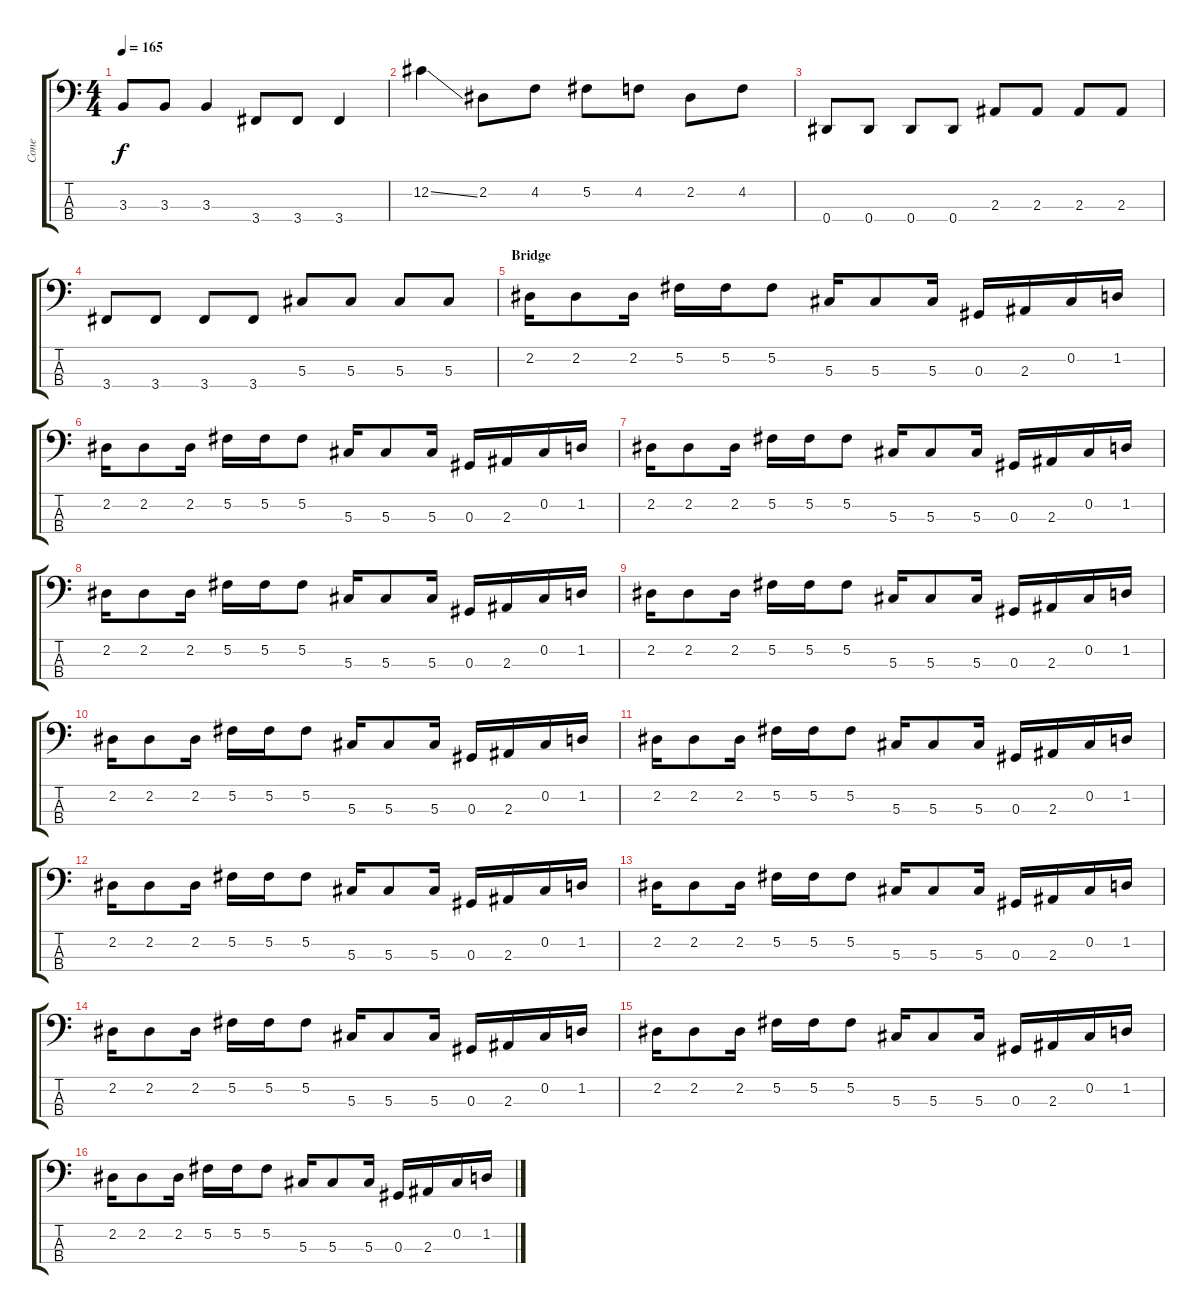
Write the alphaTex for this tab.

\track ("Cone" "Cone") {instrument electricbasspick}
\staff {score tabs}
\tuning (Gb2 Db2 Ab1 Eb1) {hide}
\ts (4 4)
\tempo 165
\clef f4
\ks c
3.3.8{dy f} 3.3.8 3.3.4 3.4.8 3.4.8 3.4.4 |
12.2{ss}.4 2.2.8 4.2.8 5.2.8 4.2.8 2.2.8 4.2.8 |
0.4.8 0.4.8 0.4.8 0.4.8 2.3.8 2.3.8 2.3.8 2.3.8 |
3.4.8 3.4.8 3.4.8 3.4.8 5.3.8 5.3.8 5.3.8 5.3.8 |
\section ("" "Bridge")
2.2.16 2.2.8 2.2.16 5.2.16 5.2.16 5.2.8 5.3.16 5.3.8 5.3.16 0.3.16 2.3.16 0.2.16 1.2.16 |
2.2.16 2.2.8 2.2.16 5.2.16 5.2.16 5.2.8 5.3.16 5.3.8 5.3.16 0.3.16 2.3.16 0.2.16 1.2.16 |
2.2.16 2.2.8 2.2.16 5.2.16 5.2.16 5.2.8 5.3.16 5.3.8 5.3.16 0.3.16 2.3.16 0.2.16 1.2.16 |
2.2.16 2.2.8 2.2.16 5.2.16 5.2.16 5.2.8 5.3.16 5.3.8 5.3.16 0.3.16 2.3.16 0.2.16 1.2.16 |
2.2.16 2.2.8 2.2.16 5.2.16 5.2.16 5.2.8 5.3.16 5.3.8 5.3.16 0.3.16 2.3.16 0.2.16 1.2.16 |
2.2.16 2.2.8 2.2.16 5.2.16 5.2.16 5.2.8 5.3.16 5.3.8 5.3.16 0.3.16 2.3.16 0.2.16 1.2.16 |
2.2.16 2.2.8 2.2.16 5.2.16 5.2.16 5.2.8 5.3.16 5.3.8 5.3.16 0.3.16 2.3.16 0.2.16 1.2.16 |
2.2.16 2.2.8 2.2.16 5.2.16 5.2.16 5.2.8 5.3.16 5.3.8 5.3.16 0.3.16 2.3.16 0.2.16 1.2.16 |
2.2.16 2.2.8 2.2.16 5.2.16 5.2.16 5.2.8 5.3.16 5.3.8 5.3.16 0.3.16 2.3.16 0.2.16 1.2.16 |
2.2.16 2.2.8 2.2.16 5.2.16 5.2.16 5.2.8 5.3.16 5.3.8 5.3.16 0.3.16 2.3.16 0.2.16 1.2.16 |
2.2.16 2.2.8 2.2.16 5.2.16 5.2.16 5.2.8 5.3.16 5.3.8 5.3.16 0.3.16 2.3.16 0.2.16 1.2.16 |
2.2.16 2.2.8 2.2.16 5.2.16 5.2.16 5.2.8 5.3.16 5.3.8 5.3.16 0.3.16 2.3.16 0.2.16 1.2.16
